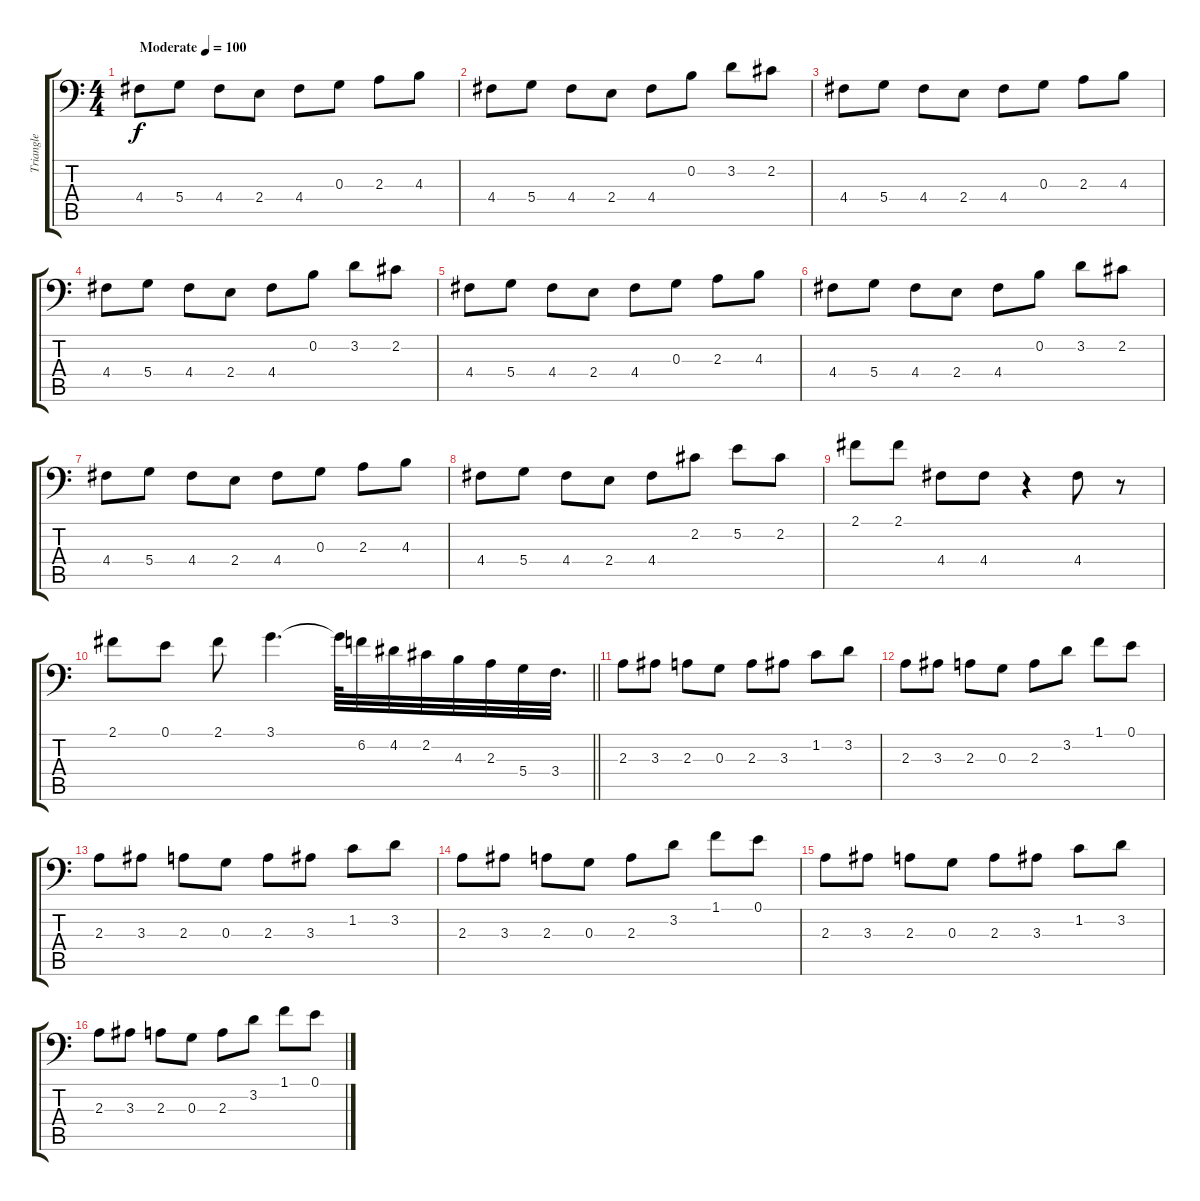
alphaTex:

\track ("Triangle" "Triangle") {instrument electricbassfinger}
\staff {score tabs}
\tuning (E3 B2 G2 D2 A1 E1) {hide}
\ts (4 4)
\tempo (100 "Moderate")
\clef f4
\ks c
4.4.8{dy f instrument electricbassfinger} 5.4.8 4.4.8 2.4.8 4.4.8 0.3.8 2.3.8 4.3.8 |
4.4.8 5.4.8 4.4.8 2.4.8 4.4.8 0.2.8 3.2.8 2.2.8 |
4.4.8 5.4.8 4.4.8 2.4.8 4.4.8 0.3.8 2.3.8 4.3.8 |
4.4.8 5.4.8 4.4.8 2.4.8 4.4.8 0.2.8 3.2.8 2.2.8 |
4.4.8 5.4.8 4.4.8 2.4.8 4.4.8 0.3.8 2.3.8 4.3.8 |
4.4.8 5.4.8 4.4.8 2.4.8 4.4.8 0.2.8 3.2.8 2.2.8 |
4.4.8 5.4.8 4.4.8 2.4.8 4.4.8 0.3.8 2.3.8 4.3.8 |
4.4.8 5.4.8 4.4.8 2.4.8 4.4.8 2.2.8 5.2.8 2.2.8 |
2.1.8 2.1.8 4.4.8 4.4.8 r.4 4.4.8 r.8 |
\barLineRight lightlight
2.1.8 0.1.8 2.1.8 3.1.4{d} 3.1{t}.64 6.2.32 4.2.32 2.2.32 4.3.32 2.3.32 5.4.32 3.4.32{d} |
\section ("" "")
2.3.8 3.3.8 2.3.8 0.3.8 2.3.8 3.3.8 1.2.8 3.2.8 |
2.3.8 3.3.8 2.3.8 0.3.8 2.3.8 3.2.8 1.1.8 0.1.8 |
2.3.8 3.3.8 2.3.8 0.3.8 2.3.8 3.3.8 1.2.8 3.2.8 |
2.3.8 3.3.8 2.3.8 0.3.8 2.3.8 3.2.8 1.1.8 0.1.8 |
2.3.8 3.3.8 2.3.8 0.3.8 2.3.8 3.3.8 1.2.8 3.2.8 |
2.3.8 3.3.8 2.3.8 0.3.8 2.3.8 3.2.8 1.1.8 0.1.8
